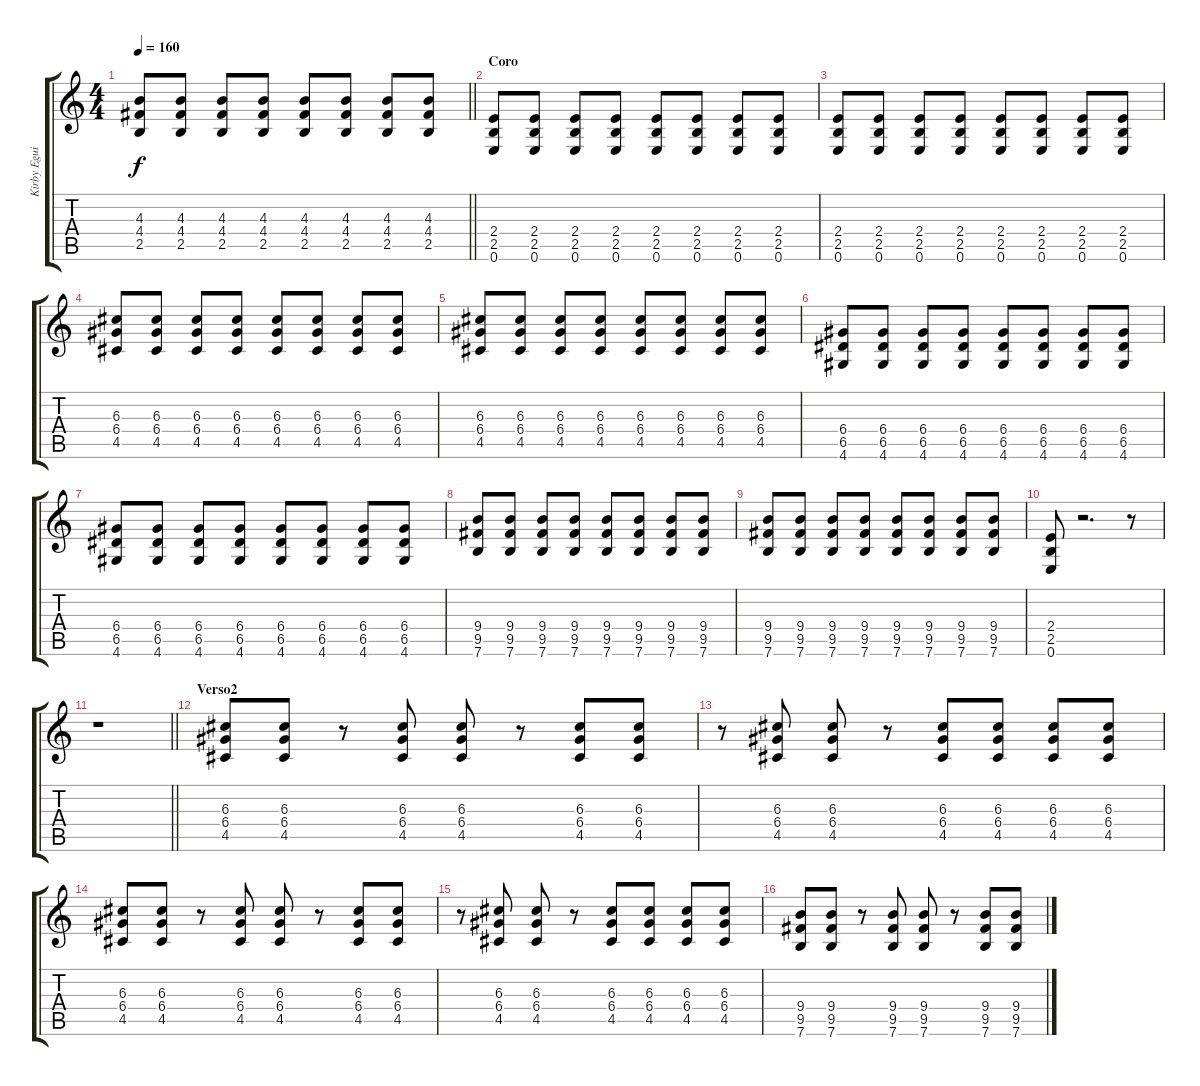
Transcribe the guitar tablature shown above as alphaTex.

\track ("Kirby Eguiarte" "Kirby Egui") {instrument distortionguitar}
\staff {score tabs}
\tuning (E4 B3 G3 D3 A2 E2) {hide}
\ts (4 4)
\tempo 160
\clef g2
\barLineRight lightlight
\ks c
(4.3 4.4 2.5).8{dy f} (4.3 4.4 2.5).8 (4.3 4.4 2.5).8 (4.3 4.4 2.5).8 (4.3 4.4 2.5).8 (4.3 4.4 2.5).8 (4.3 4.4 2.5).8 (4.3 4.4 2.5).8 |
\section ("" "Coro")
(2.4 2.5 0.6).8 (2.4 2.5 0.6).8 (2.4 2.5 0.6).8 (2.4 2.5 0.6).8 (2.4 2.5 0.6).8 (2.4 2.5 0.6).8 (2.4 2.5 0.6).8 (2.4 2.5 0.6).8 |
(2.4 2.5 0.6).8 (2.4 2.5 0.6).8 (2.4 2.5 0.6).8 (2.4 2.5 0.6).8 (2.4 2.5 0.6).8 (2.4 2.5 0.6).8 (2.4 2.5 0.6).8 (2.4 2.5 0.6).8 |
(6.3 6.4 4.5).8 (6.3 6.4 4.5).8 (6.3 6.4 4.5).8 (6.3 6.4 4.5).8 (6.3 6.4 4.5).8 (6.3 6.4 4.5).8 (6.3 6.4 4.5).8 (6.3 6.4 4.5).8 |
(6.3 6.4 4.5).8 (6.3 6.4 4.5).8 (6.3 6.4 4.5).8 (6.3 6.4 4.5).8 (6.3 6.4 4.5).8 (6.3 6.4 4.5).8 (6.3 6.4 4.5).8 (6.3 6.4 4.5).8 |
(6.4 6.5 4.6).8 (6.4 6.5 4.6).8 (6.4 6.5 4.6).8 (6.4 6.5 4.6).8 (6.4 6.5 4.6).8 (6.4 6.5 4.6).8 (6.4 6.5 4.6).8 (6.4 6.5 4.6).8 |
(6.4 6.5 4.6).8 (6.4 6.5 4.6).8 (6.4 6.5 4.6).8 (6.4 6.5 4.6).8 (6.4 6.5 4.6).8 (6.4 6.5 4.6).8 (6.4 6.5 4.6).8 (6.4 6.5 4.6).8 |
(9.4 9.5 7.6).8 (9.4 9.5 7.6).8 (9.4 9.5 7.6).8 (9.4 9.5 7.6).8 (9.4 9.5 7.6).8 (9.4 9.5 7.6).8 (9.4 9.5 7.6).8 (9.4 9.5 7.6).8 |
(9.4 9.5 7.6).8 (9.4 9.5 7.6).8 (9.4 9.5 7.6).8 (9.4 9.5 7.6).8 (9.4 9.5 7.6).8 (9.4 9.5 7.6).8 (9.4 9.5 7.6).8 (9.4 9.5 7.6).8 |
(2.4 2.5 0.6).8 r.2{d} r.8 |
\barLineRight lightlight
r.1 |
\section ("" "Verso2")
(6.3 6.4 4.5).8 (6.3 6.4 4.5).8 r.8 (6.3 6.4 4.5).8 (6.3 6.4 4.5).8 r.8 (6.3 6.4 4.5).8 (6.3 6.4 4.5).8 |
r.8 (6.3 6.4 4.5).8 (6.3 6.4 4.5).8 r.8 (6.3 6.4 4.5).8 (6.3 6.4 4.5).8 (6.3 6.4 4.5).8 (6.3 6.4 4.5).8 |
(6.3 6.4 4.5).8 (6.3 6.4 4.5).8 r.8 (6.3 6.4 4.5).8 (6.3 6.4 4.5).8 r.8 (6.3 6.4 4.5).8 (6.3 6.4 4.5).8 |
r.8 (6.3 6.4 4.5).8 (6.3 6.4 4.5).8 r.8 (6.3 6.4 4.5).8 (6.3 6.4 4.5).8 (6.3 6.4 4.5).8 (6.3 6.4 4.5).8 |
(9.4 9.5 7.6).8 (9.4 9.5 7.6).8 r.8 (9.4 9.5 7.6).8 (9.4 9.5 7.6).8 r.8 (9.4 9.5 7.6).8 (9.4 9.5 7.6).8
